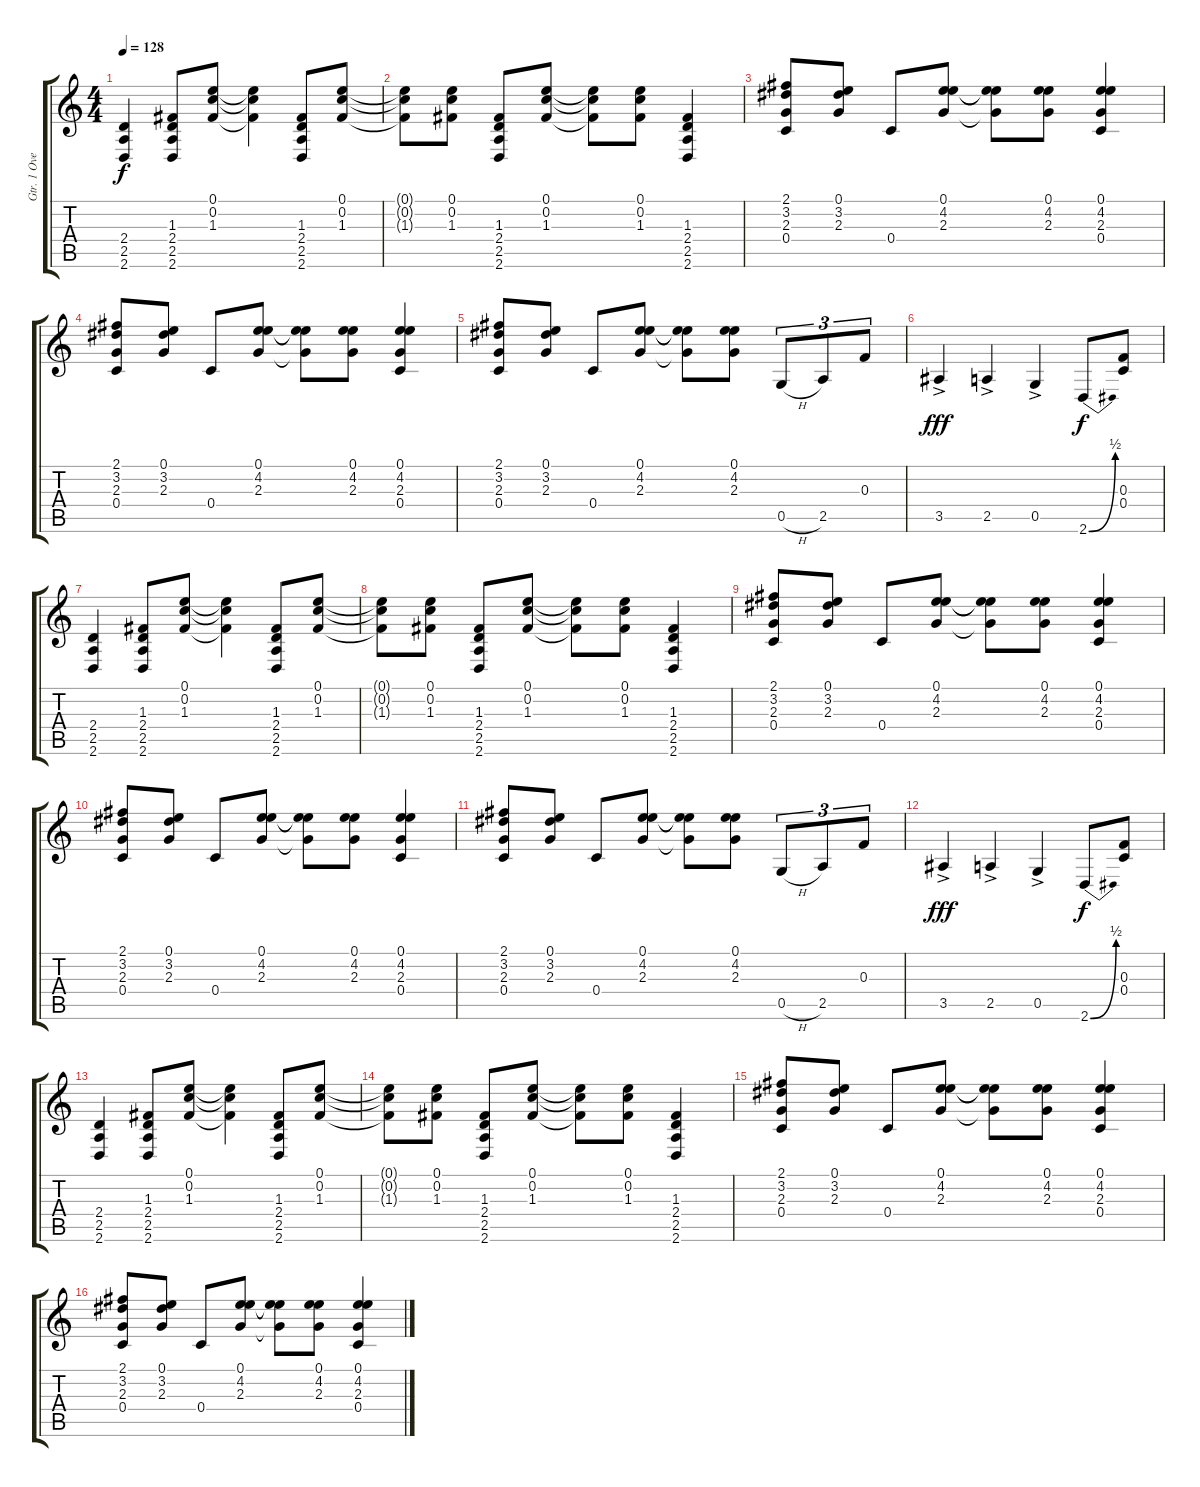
\track ("Gtr. 1 Overdub" "Gtr. 1 Ove") {instrument acousticguitarsteel}
\staff {score tabs}
\tuning (E4 C4 F3 C3 G2 C2) {hide}
\ts (4 4)
\tempo 128
\clef g2
\ks c
(2.4 2.5 2.6).4{dy f} (1.3 2.4 2.5 2.6).8 (0.1 0.2 1.3).8 (0.1{t} 0.2{t} 1.3{t}).4 (1.3 2.4 2.5 2.6).8 (0.1 0.2 1.3).8 |
(0.1{t} 0.2{t} 1.3{t}).8 (0.1 0.2 1.3).8 (1.3 2.4 2.5 2.6).8 (0.1 0.2 1.3).8 (0.1{t} 0.2{t} 1.3{t}).8 (0.1 0.2 1.3).8 (1.3 2.4 2.5 2.6).4 |
(2.1 3.2 2.3 0.4).8 (0.1 3.2 2.3).8 0.4.8 (0.1 4.2 2.3).8 (0.1{t} 4.2{t} 2.3{t}).8 (0.1 4.2 2.3).8 (0.1 4.2 2.3 0.4).4 |
(2.1 3.2 2.3 0.4).8 (0.1 3.2 2.3).8 0.4.8 (0.1 4.2 2.3).8 (0.1{t} 4.2{t} 2.3{t}).8 (0.1 4.2 2.3).8 (0.1 4.2 2.3 0.4).4 |
(2.1 3.2 2.3 0.4).8 (0.1 3.2 2.3).8 0.4.8 (0.1 4.2 2.3).8 (0.1{t} 4.2{t} 2.3{t}).8 (0.1 4.2 2.3).8 0.5{h}.8{tu (3 2)} 2.5.8{tu (3 2)} 0.3.8{tu (3 2)} |
3.5{ac}.4{dy fff} 2.5{ac}.4 0.5{ac}.4 2.6{be (bend 0 0 60 2)}.8{dy f} (0.3 0.4).8 |
(2.4 2.5 2.6).4 (1.3 2.4 2.5 2.6).8 (0.1 0.2 1.3).8 (0.1{t} 0.2{t} 1.3{t}).4 (1.3 2.4 2.5 2.6).8 (0.1 0.2 1.3).8 |
(0.1{t} 0.2{t} 1.3{t}).8 (0.1 0.2 1.3).8 (1.3 2.4 2.5 2.6).8 (0.1 0.2 1.3).8 (0.1{t} 0.2{t} 1.3{t}).8 (0.1 0.2 1.3).8 (1.3 2.4 2.5 2.6).4 |
(2.1 3.2 2.3 0.4).8 (0.1 3.2 2.3).8 0.4.8 (0.1 4.2 2.3).8 (0.1{t} 4.2{t} 2.3{t}).8 (0.1 4.2 2.3).8 (0.1 4.2 2.3 0.4).4 |
(2.1 3.2 2.3 0.4).8 (0.1 3.2 2.3).8 0.4.8 (0.1 4.2 2.3).8 (0.1{t} 4.2{t} 2.3{t}).8 (0.1 4.2 2.3).8 (0.1 4.2 2.3 0.4).4 |
(2.1 3.2 2.3 0.4).8 (0.1 3.2 2.3).8 0.4.8 (0.1 4.2 2.3).8 (0.1{t} 4.2{t} 2.3{t}).8 (0.1 4.2 2.3).8 0.5{h}.8{tu (3 2)} 2.5.8{tu (3 2)} 0.3.8{tu (3 2)} |
3.5{ac}.4{dy fff} 2.5{ac}.4 0.5{ac}.4 2.6{be (bend 0 0 60 2)}.8{dy f} (0.3 0.4).8 |
(2.4 2.5 2.6).4 (1.3 2.4 2.5 2.6).8 (0.1 0.2 1.3).8 (0.1{t} 0.2{t} 1.3{t}).4 (1.3 2.4 2.5 2.6).8 (0.1 0.2 1.3).8 |
(0.1{t} 0.2{t} 1.3{t}).8 (0.1 0.2 1.3).8 (1.3 2.4 2.5 2.6).8 (0.1 0.2 1.3).8 (0.1{t} 0.2{t} 1.3{t}).8 (0.1 0.2 1.3).8 (1.3 2.4 2.5 2.6).4 |
(2.1 3.2 2.3 0.4).8 (0.1 3.2 2.3).8 0.4.8 (0.1 4.2 2.3).8 (0.1{t} 4.2{t} 2.3{t}).8 (0.1 4.2 2.3).8 (0.1 4.2 2.3 0.4).4 |
(2.1 3.2 2.3 0.4).8 (0.1 3.2 2.3).8 0.4.8 (0.1 4.2 2.3).8 (0.1{t} 4.2{t} 2.3{t}).8 (0.1 4.2 2.3).8 (0.1 4.2 2.3 0.4).4
